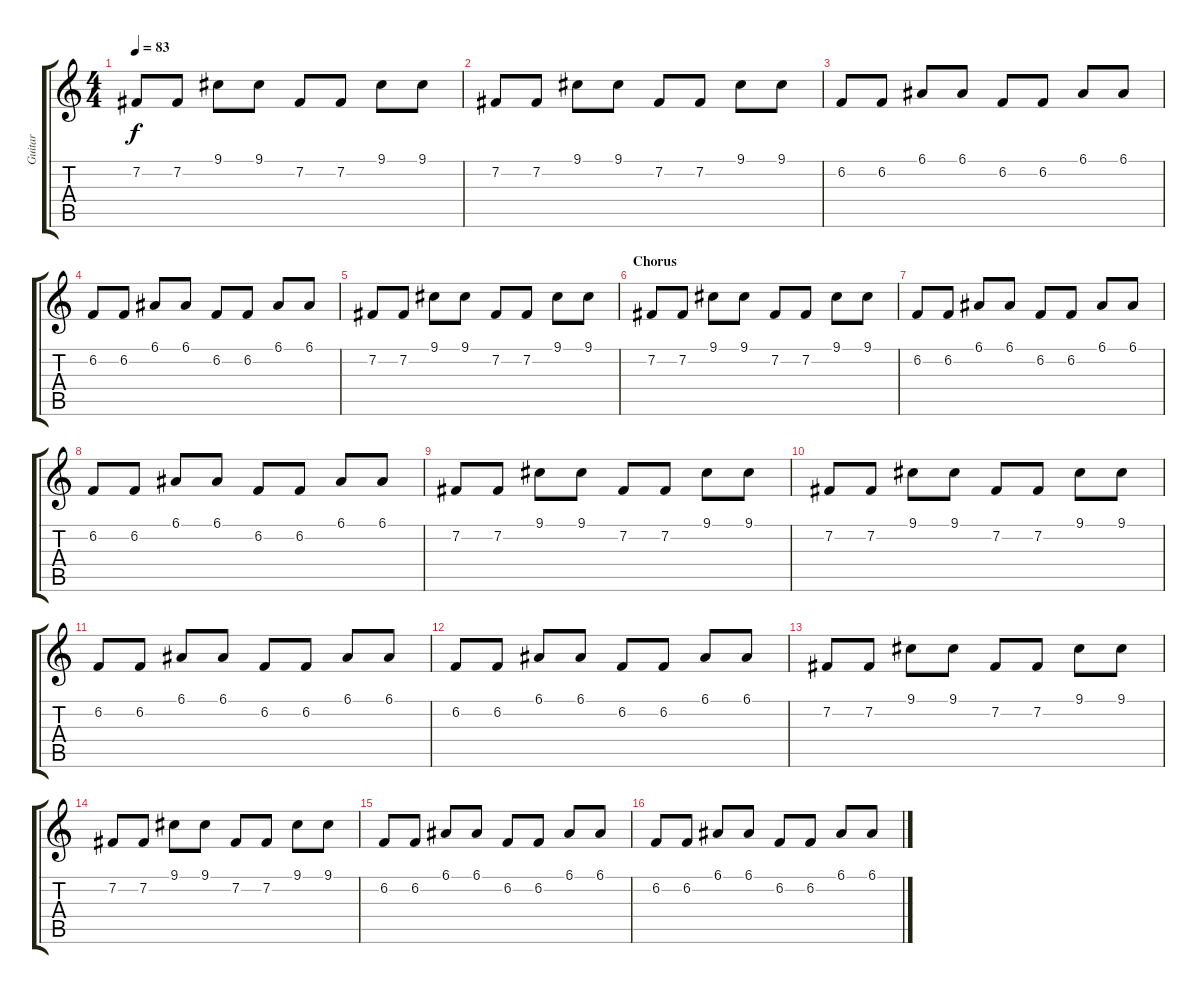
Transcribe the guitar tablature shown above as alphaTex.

\track ("Guitar" "Guitar") {instrument lead1square}
\staff {score tabs}
\tuning (E4 B3 G3 D3 A2 E2) {hide}
\ts (4 4)
\tempo 83
\clef g2
\ks c
7.2.8{dy f} 7.2.8 9.1.8 9.1.8 7.2.8 7.2.8 9.1.8 9.1.8 |
7.2.8 7.2.8 9.1.8 9.1.8 7.2.8 7.2.8 9.1.8 9.1.8 |
6.2.8 6.2.8 6.1.8 6.1.8 6.2.8 6.2.8 6.1.8 6.1.8 |
6.2.8 6.2.8 6.1.8 6.1.8 6.2.8 6.2.8 6.1.8 6.1.8 |
7.2.8 7.2.8 9.1.8 9.1.8 7.2.8 7.2.8 9.1.8 9.1.8 |
\section ("" "Chorus")
7.2.8 7.2.8 9.1.8 9.1.8 7.2.8 7.2.8 9.1.8 9.1.8 |
6.2.8 6.2.8 6.1.8 6.1.8 6.2.8 6.2.8 6.1.8 6.1.8 |
6.2.8 6.2.8 6.1.8 6.1.8 6.2.8 6.2.8 6.1.8 6.1.8 |
7.2.8 7.2.8 9.1.8 9.1.8 7.2.8 7.2.8 9.1.8 9.1.8 |
7.2.8 7.2.8 9.1.8 9.1.8 7.2.8 7.2.8 9.1.8 9.1.8 |
6.2.8 6.2.8 6.1.8 6.1.8 6.2.8 6.2.8 6.1.8 6.1.8 |
6.2.8 6.2.8 6.1.8 6.1.8 6.2.8 6.2.8 6.1.8 6.1.8 |
7.2.8 7.2.8 9.1.8 9.1.8 7.2.8 7.2.8 9.1.8 9.1.8 |
7.2.8 7.2.8 9.1.8 9.1.8 7.2.8 7.2.8 9.1.8 9.1.8 |
6.2.8 6.2.8 6.1.8 6.1.8 6.2.8 6.2.8 6.1.8 6.1.8 |
6.2.8 6.2.8 6.1.8 6.1.8 6.2.8 6.2.8 6.1.8 6.1.8
